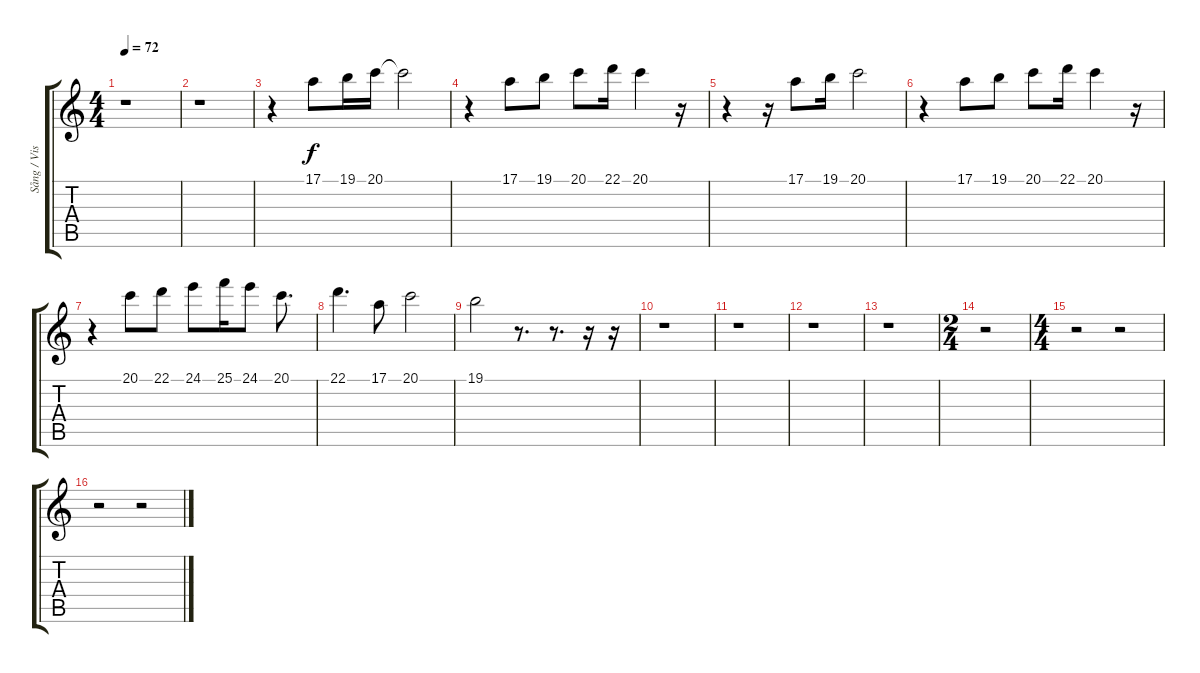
\track ("Sång / Vissla" "Sång / Vis") {instrument harmonica}
\staff {score tabs}
\tuning (E4 B3 G3 D3 A2 E2) {hide}
\ts (4 4)
\tempo 72
\clef g2
\ks c
r.1{dy f} |
r.1 |
r.4 17.1.8 19.1.16 20.1.16 20.1{t}.2 |
r.4 17.1.8 19.1.8 20.1.8 22.1.16 20.1.4 r.16 |
r.4 r.16 17.1.8 19.1.16 20.1.2 |
r.4 17.1.8 19.1.8 20.1.8 22.1.16 20.1.4 r.16 |
r.4 20.1.8 22.1.8 24.1.8 25.1.16 24.1.8 20.1.8{d} |
22.1.4{d} 17.1.8 20.1.2 |
19.1.2 r.8{d} r.8{d} r.16 r.16 |
r.1 |
r.1 |
r.1 |
r.1 |
\ts (2 4)
r.2 |
\ts (4 4)
r.2 r.2 |
r.2 r.2
